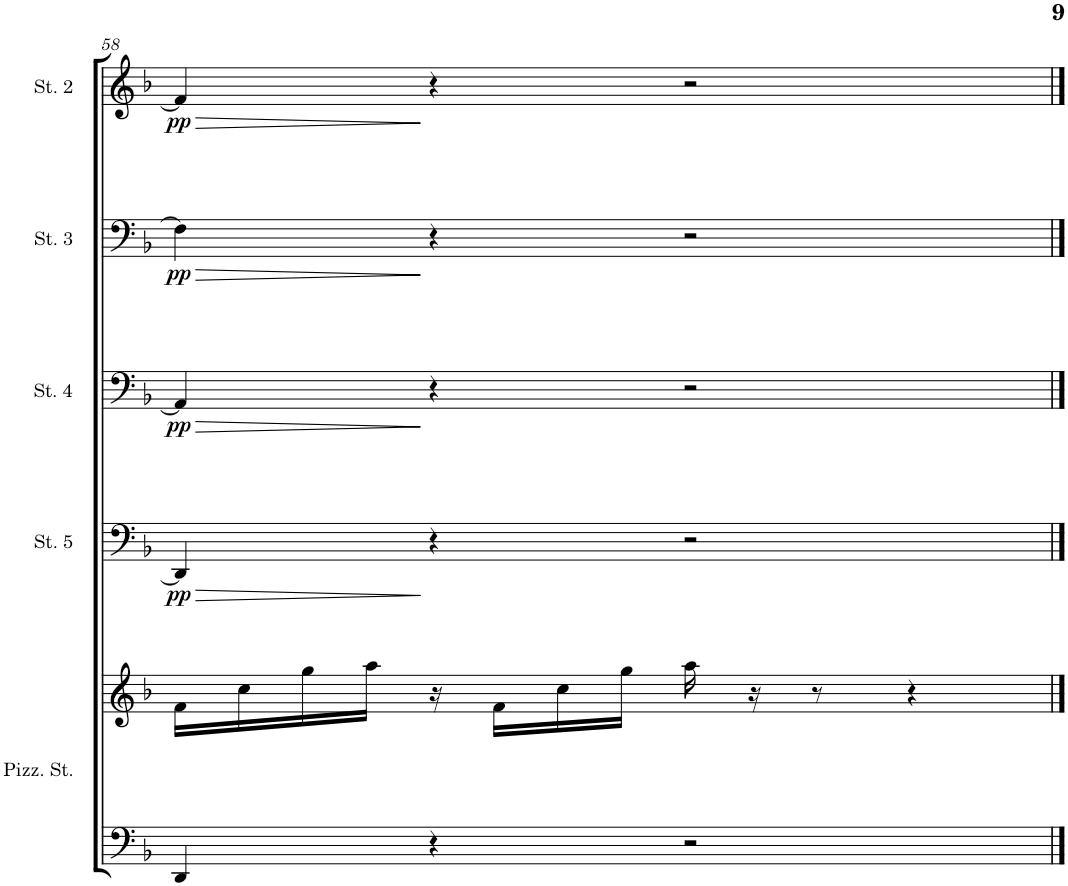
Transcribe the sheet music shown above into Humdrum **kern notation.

**kern	**kern	**kern	**dynam	**kern	**dynam	**kern	**dynam	**kern	**dynam	**kern	**kern	**kern
*part8	*part8	*part7	*part7	*part6	*part6	*part5	*part5	*part4	*part4	*part3	*part2	*part1
*staff9	*staff8	*staff7	*staff7	*staff6	*staff6	*staff5	*staff5	*staff4	*staff4	*staff3	*staff2	*staff1
*I"Pizzicato Strings	*	*I"Strings 5	*	*I"Strings 4	*	*I"Strings 3	*	*I"Strings 2	*	*I"Cymbal	*I"Trumpet	*I"Flute 1
*I'Pizz. St.	*	*I'St. 5	*	*I'St. 4	*	*I'St. 3	*	*I'St. 2	*	*I'Cym.	*I'Tpt.	*I'Fl. 1
!!LO:PB:g=z
*clefF4	*clefG2	*clefF4	*	*clefF4	*	*clefF4	*	*clefG2	*	*clefX	*clefG2	*clefG2
*	*	*	*	*	*	*	*	*	*	*	*Trd1c2	*
*k[b-]	*k[b-]	*k[b-]	*	*k[b-]	*	*k[b-]	*	*k[b-]	*	*k[]	*k[b-]	*k[b-]
*M4/4	*M4/4	*M4/4	*	*M4/4	*	*M4/4	*	*M4/4	*	*M4/4	*M4/4	*M4/4
=58	=58	=58	=58	=58	=58	=58	=58	=58	=58	=58	=58	=58
!	!	!	!LO:HP:b	!	!LO:HP:b	!	!LO:HP:b	!	!LO:HP:b	!	!	!
!	!	!	!LO:DY:n=1:b	!	!LO:DY:n=1:b	!	!LO:DY:n=1:b	!	!LO:DY:n=1:b	!	!	!
4DD/	16f\LL	4DD/]	> pp	4AA/]	> pp	4F\]	> pp	4f/]	> pp	1r	1r	1r
.	16cc\	.	.	.	.	.	.	.	.	.	.	.
.	16gg\	.	.	.	.	.	.	.	.	.	.	.
.	16aa\JJ	.	.	.	.	.	.	.	.	.	.	.
4r	16r	4r	]	4r	]	4r	]	4r	]	.	.	.
.	16f\LL	.	.	.	.	.	.	.	.	.	.	.
.	16cc\	.	.	.	.	.	.	.	.	.	.	.
.	16gg\JJ	.	.	.	.	.	.	.	.	.	.	.
2r	16aa\	2r	.	2r	.	2r	.	2r	.	.	.	.
.	16r	.	.	.	.	.	.	.	.	.	.	.
.	8r	.	.	.	.	.	.	.	.	.	.	.
.	4r	.	.	.	.	.	.	.	.	.	.	.
==	==	==	==	==	==	==	==	==	==	==	==	==
*-	*-	*-	*-	*-	*-	*-	*-	*-	*-	*-	*-	*-
